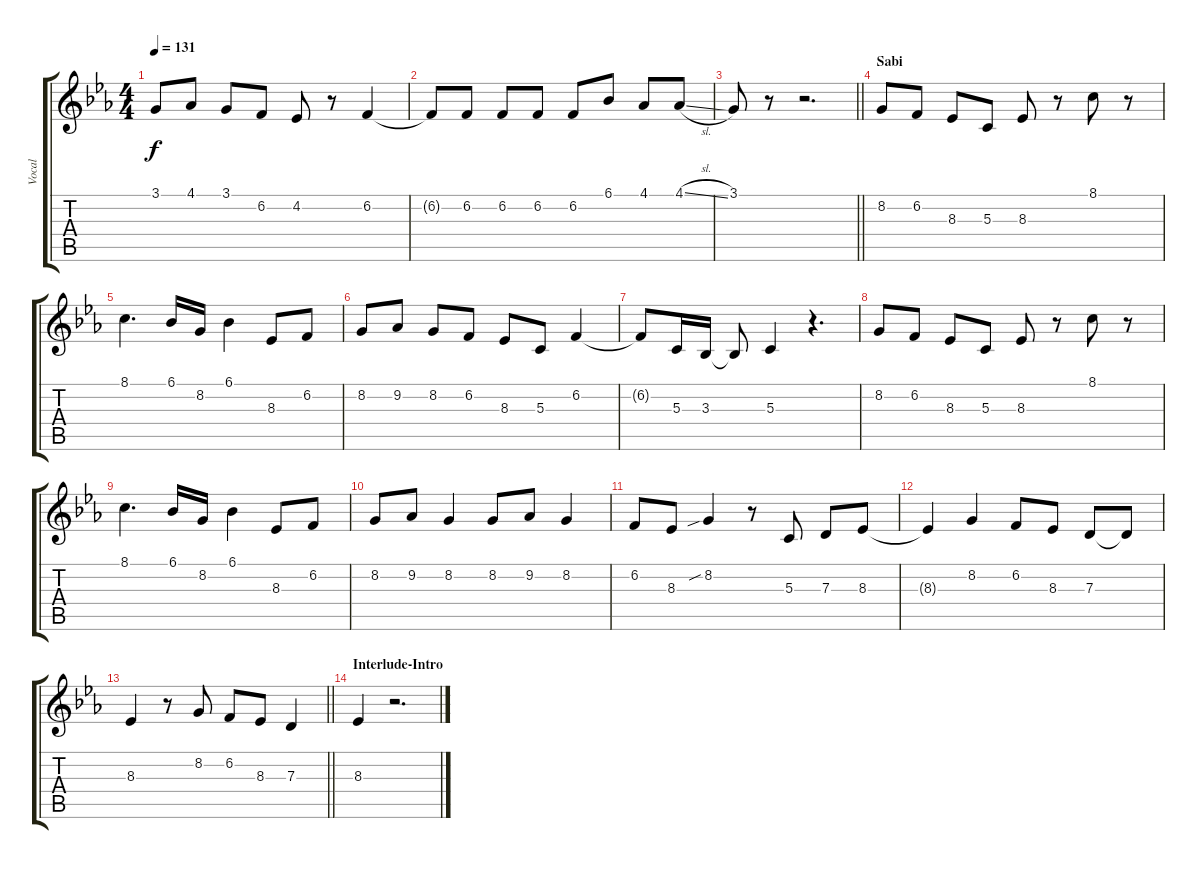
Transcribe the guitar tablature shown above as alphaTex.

\track ("Vocal" "Vocal") {instrument lead2sawtooth}
\staff {score tabs}
\tuning (E4 B3 G3 D3 A2 E2) {hide}
\ts (4 4)
\tempo 131
\clef g2
\ks eb
3.1{t}.8{dy f} 4.1.8 3.1.8 6.2.8 4.2.8 r.8 6.2.4 |
6.2{t}.8 6.2.8 6.2.8 6.2.8 6.2.8 6.1.8 4.1.8 4.1{sl}.8 |
\barLineRight lightlight
3.1.8 r.8 r.2{d} |
\section ("" "Sabi")
8.2.8 6.2.8 8.3.8 5.3.8 8.3.8 r.8 8.1.8 r.8 |
8.1.4{d} 6.1.16 8.2.16 6.1.4 8.3.8 6.2.8 |
8.2.8 9.2.8 8.2.8 6.2.8 8.3.8 5.3.8 6.2.4 |
6.2{t}.8 5.3.16 3.3.16 3.3{t}.8 5.3.4 r.4{d} |
8.2.8 6.2.8 8.3.8 5.3.8 8.3.8 r.8 8.1.8 r.8 |
8.1.4{d} 6.1.16 8.2.16 6.1.4 8.3.8 6.2.8 |
8.2.8 9.2.8 8.2.4 8.2.8 9.2.8 8.2.4 |
6.2.8 8.3.8 8.2{sib}.4 r.8 5.3.8 7.3.8 8.3.8 |
8.3{t}.4 8.2.4 6.2.8 8.3.8 7.3.8 7.3{t}.8 |
\barLineRight lightlight
8.3.4 r.8 8.2.8 6.2.8 8.3.8 7.3.4 |
\section ("" "Interlude-Intro")
8.3.4 r.2{d}
